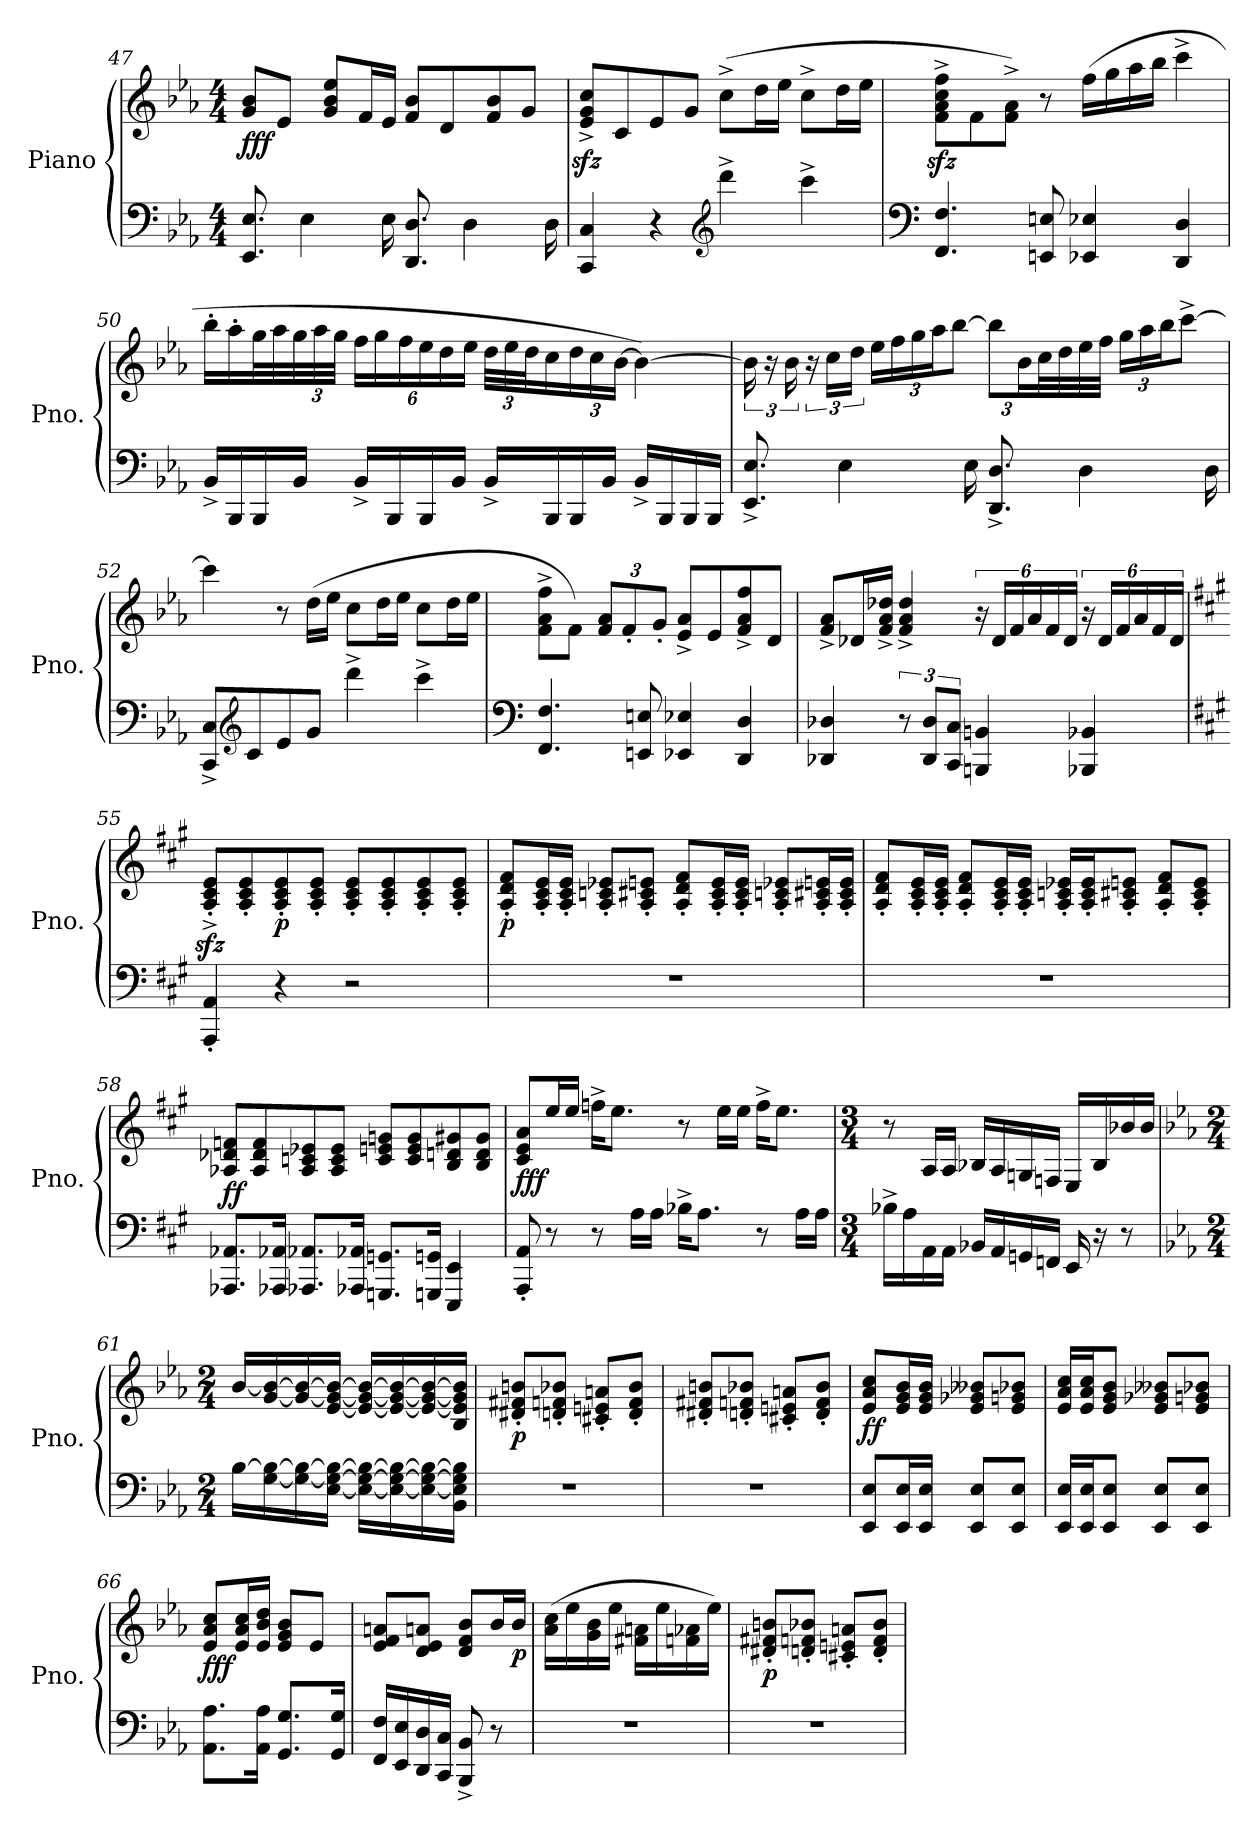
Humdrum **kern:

**kern	**kern	**dynam
*part1	*part1	*part1
*staff2	*staff1	*staff1/2
*I"Piano	*	*
*I'Pno.	*	*
*clefF4	*clefG2	*
*k[b-e-a-]	*k[b-e-a-]	*
*M4/4	*M4/4	*
=47	=47	=47
!	!	!LO:DY:b
8.EE-/ 8.E-/	8g/ 8b-/L	fff
.	8e-/J	.
4E-\	.	.
.	8g/ 8b-/ 8ee-/L	.
.	16f/L	.
16E-\	16e-/JJ	.
8.DD/ 8.D/	8f/ 8b-/L	.
.	8d/	.
4D\	.	.
.	8f/ 8b-/	.
.	8g/J	.
16D\	.	.
=48	=48	=48
4CC/ 4C/	8e-/zz<^ 8g/zz<^ 8cc/zz<^L	.
.	8c/	.
4r	8e-/	.
.	8g/J	.
*clefG2	*	*
4ddd^\	(8cc^\L	.
.	16dd\L	.
.	16ee-\JJ	.
4ccc^\	8cc^\L	.
.	16dd\L	.
.	16ee-\JJ	.
!!LO:LB:g=z
=49	=49	=49
*clefF4	*	*
4.FF/ 4.F/	8f\zz<^ 8a-\zz<^ 8cc\zz<^ 8ff\zz<^L	.
.	8f\	.
.	8f\^ 8a-\^J)	.
8EEn/ 8En/	8r	.
4EE-X/ 4E-X/	(16ff\LL	.
.	16gg\	.
.	16aa-\	.
.	16bb-\JJ	.
4DD/ 4D/	4ccc^\	.
=50	=50	=50
16BB-^/LL	16bb-'\LL	.
16BBB-/	16aa-'\	.
16BBB-/	32gg\L	.
.	32aa-\	.
*	*Xbrackettup	*
16BB-/JJ	48gg\	.
.	48aa-\	.
.	48gg\JJJ	.
16BB-^/LL	24ff\LL	.
.	24gg\	.
16BBB-/	.	.
.	24ff\	.
16BBB-/	24ee-\	.
.	24dd\	.
16BB-/JJ	.	.
.	24ee-\JJ	.
16BB-^/LL	48dd\LLL	.
.	48ee-\	.
.	48dd\J	.
16BBB-/	16cc\	.
16BBB-/	24dd\	.
.	24cc\	.
16BB-/JJ	.	.
.	[24b-\JJ	.
16BB-^/LL	4b-\_)	.
16BBB-/	.	.
16BBB-/	.	.
16BBB-/JJ	.	.
!!LO:LB:g=z
=51	=51	=51
*	*brackettup	*
8.EE-/^ 8.E-/^	24b-\]	.
.	24r	.
.	24b-\	.
.	24r	.
.	24cc\LL	.
4E-\	.	.
.	24dd\JJ	.
*	*Xbrackettup	*
.	24ee-\LL	.
.	24ff\	.
.	24gg\	.
.	24aa-\J	.
.	[12bb-\J	.
16E-\	.	.
8.DD/^ 8.D/^	12bb-\L]	.
.	24b-\L	.
.	32cc\L	.
.	32dd\	.
4D\	32ee-\	.
.	32ff\JJJ	.
.	24gg\LL	.
.	24aa-\	.
.	24bb-\J	.
.	[8ccc^\J	.
16D\	.	.
=52	=52	=52
8CC/^ 8C/^L	4ccc\]	.
*clefG2	*	*
8c/	.	.
8e-/	8r	.
8g/J	(16dd\LL	.
.	16ee-\JJ	.
4ddd^\	8cc\L	.
.	16dd\L	.
.	16ee-\JJ	.
4ccc^\	8cc\L	.
.	16dd\L	.
.	16ee-\JJ	.
!!LO:LB:g=z
=53	=53	=53
*clefF4	*	*
4.FF/ 4.F/	8f\^ 8a-\^ 8ff\^L	.
.	8f\J)	.
.	12f/ 12a-/L	.
.	12f'/	.
8EEn/ 8En/	.	.
.	12g'/J	.
4EE-X/ 4E-X/	8e-/^ 8a-/^L	.
.	8e-/	.
4DD/ 4D/	8f/^ 8a-/^ 8ff/^	.
.	8d/J	.
=54	=54	=54
4DD-X/ 4D-X/	8f/^ 8a-/^L	.
.	16d-X/L	.
.	16f/^ 16a-/^ 16dd-X/^JJ	.
12r	4f/^ 4a-/^ 4dd-/^	.
12DD-/ 12D-/L	.	.
12CC/ 12C/J	.	.
*	*brackettup	*
4BBBn/ 4BBn/	24r	.
.	24d-/LL	.
.	24f/	.
.	24a-/	.
.	24f/	.
.	24d-/JJ	.
4BBB-X/ 4BB-X/	24r	.
.	24d-/LL	.
.	24f/	.
.	24a-/	.
.	24f/	.
.	24d-/JJ	.
=55	=55	=55
*k[f#c#g#]	*k[f#c#g#]	*
*	*MM75	*
4AAA/' 4AA/'	8A/zz<'^ 8c#/zz<'^ 8e/zz<'^L	.
.	8A/' 8c#/' 8e/'	.
!	!	!LO:DY:b
4r	8A/' 8c#/' 8e/'	p
.	8A/' 8c#/' 8e/'J	.
2r	8A/' 8c#/' 8e/'L	.
.	8A/' 8c#/' 8e/'	.
.	8A/' 8c#/' 8e/'	.
.	8A/' 8c#/' 8e/'J	.
!!LO:PB:g=z
=56	=56	=56
!	!	!LO:DY:b
1r	8A/' 8d/' 8f#/'L	p
.	16A/' 16c#/' 16e/'L	.
.	16A/' 16c#/' 16e/'JJ	.
.	8A/' 8cn/' 8e-X/'L	.
.	8A/' 8c#X/' 8en/'J	.
.	8A/' 8d/' 8f#/'L	.
.	16A/' 16c#/' 16e/'L	.
.	16A/' 16c#/' 16e/'JJ	.
.	8A/' 8cn/' 8e-X/'L	.
.	16A/' 16c#X/' 16en/'L	.
.	16A/' 16c#/' 16e/'JJ	.
=57	=57	=57
1r	8A/' 8d/' 8f#/'L	.
.	16A/' 16c#/' 16e/'L	.
.	16A/' 16c#/' 16e/'JJ	.
.	8A/' 8d/' 8f#/'L	.
.	16A/' 16c#/' 16e/'L	.
.	16A/' 16c#/' 16e/'JJ	.
.	16A/' 16cn/' 16e-X/'LL	.
.	16A/' 16c/' 16e-/'J	.
.	8A/' 8c#X/' 8en/'J	.
.	8A/' 8d/' 8f#/'L	.
.	8A/' 8c#/' 8e/'J	.
!!LO:LB:g=z
=58	=58	=58
!	!	!LO:DY:b
8.AAA-X/ 8.AA-X/L	8A-X/ 8d-X/ 8fn/L	ff
.	8A-/ 8d-/ 8f/	.
16AAA-X/ 16AA-X/Jk	.	.
8.AAA-X/ 8.AA-X/L	8A-/ 8cn/ 8e-X/	.
.	8A-/ 8c/ 8e-/J	.
16AAA-X/ 16AA-X/Jk	.	.
8.GGGn/ 8.GGn/L	8c/ 8en/ 8gn/L	.
.	8c/ 8e/ 8g/	.
16GGGn/ 16GGn/Jk	.	.
4EEE/ 4EE/	8B/ 8dn/ 8g#X/	.
.	8B/ 8d/ 8g#/J	.
=59	=59	=59
!	!	!LO:DY:b
8AAA/' 8AA/'	8c#/ 8e/ 8a/L	fff
8r	16ee/L	.
.	16ee/JJ	.
8r	16ffn^\KL	.
.	8.ee\J	.
16A\LL	.	.
16A\JJ	.	.
16B-X^\KL	8r	.
8.A\J	.	.
.	16ee\LL	.
.	16ee\JJ	.
8r	16ff^\KL	.
.	8.ee\J	.
16A\LL	.	.
16A\JJ	.	.
!!LO:LB:g=z
=60	=60	=60
*M3/4	*M3/4	*
16B-X^\LL	8r	.
16A\	.	.
16AA\	16A/LL	.
16AA\JJ	16A/JJ	.
16BB-X/LL	16B-X/LL	.
16AA/	16A/	.
16GGn/	16Gn/	.
16FFn/JJ	16Fn/JJ	.
16EE/	16E/LL	.
16r	16B-/	.
8r	16b-X/	.
.	16b-/JJ	.
=61	=61	=61
*k[b-e-a-]	*k[b-e-a-]	*
*M2/4	*M2/4	*
[16B-\LL	[16b-/LL	.
[16G\ 16B-\_	[16g/ 16b-/_	.
16G\_ 16B-\_	16g/_ 16b-/_	.
[16E-\ 16G\_ 16B-\_JJ	[16e-/ 16g/_ 16b-/_JJ	.
16E-\_ 16G\_ 16B-\_LL	16e-/_ 16g/_ 16b-/_LL	.
16E-\_ 16G\_ 16B-\_	16e-/_ 16g/_ 16b-/_	.
16E-\_ 16G\_ 16B-\_	16e-/_ 16g/_ 16b-/_	.
16BB-\ 16E-\] 16G\] 16B-\]JJ	16B-/ 16e-/] 16g/] 16b-/]JJ	.
=62	=62	=62
!	!	!LO:DY:b
2r	8d#X/' 8f#X/' 8bn/'L	p
.	8dn/' 8fn/' 8b-X/'J	.
.	8c#X/' 8en/' 8an/'L	.
.	8d/' 8f/' 8b-/'J	.
!!LO:LB:g=z
=63	=63	=63
2r	8d#X/' 8f#X/' 8bn/'L	.
.	8dn/' 8fn/' 8b-X/'J	.
.	8c#X/' 8en/' 8an/'L	.
.	8d/' 8f/' 8b-/'J	.
=64	=64	=64
!	!	!LO:DY:b
8EE-/ 8E-/L	8e-/ 8a-/ 8cc/L	ff
16EE-/ 16E-/L	16e-/ 16g/ 16b-/L	.
16EE-/ 16E-/JJ	16e-/ 16g/ 16b-/JJ	.
8EE-/ 8E-/L	8e-/ 8g-X/ 8b--X/L	.
8EE-/ 8E-/J	8e-/ 8gn/ 8b-X/J	.
=65	=65	=65
16EE-/ 16E-/LL	16e-/ 16a-/ 16cc/LL	.
16EE-/ 16E-/J	16e-/ 16a-/ 16cc/J	.
8EE-/ 8E-/J	8e-/ 8g/ 8b-/J	.
8EE-/ 8E-/L	8e-/ 8g-X/ 8b--X/L	.
8EE-/ 8E-/J	8e-/ 8gn/ 8b-X/J	.
=66	=66	=66
!	!	!LO:DY:b
8.AA-\ 8.A-\L	8e-/ 8a-/ 8cc/L	fff
.	16e-/ 16a-/ 16cc/L	.
16AA-\ 16A-\Jk	16e-/ 16b-/ 16dd/JJ	.
8.GG/ 8.G/L	8e-/ 8g/ 8b-/L	.
.	8e-/J	.
16GG/ 16G/Jk	.	.
=67	=67	=67
16FF/ 16F/LL	8e-/ 8f/ 8an/L	.
16EE-/ 16E-/	.	.
16DD/ 16D/	8d/ 8e-/ 8an/J	.
16CC/ 16C/JJ	.	.
8BBB-/^ 8BB-/^	8d/ 8f/ 8b-/L	.
8r	16b-/L	.
!	!	!LO:DY:b
.	16b-/JJ	p
!!LO:LB:g=z
=68	=68	=68
2r	(16a-\ 16cc\LL	.
.	16ee-\	.
.	16g\ 16b-\	.
.	16ee-\JJ	.
.	16f#X\ 16an\LL	.
.	16ee-\	.
.	16fn\ 16a-X\	.
.	16ee-\JJ)	.
=69	=69	=69
!	!	!LO:DY:b
2r	8d#X/' 8f#X/' 8bn/'L	p
.	8dn/' 8fn/' 8b-X/'J	.
.	8c#X/' 8en/' 8an/'L	.
.	8d/' 8f/' 8b-/'J	.
=	=	=
*-	*-	*-
